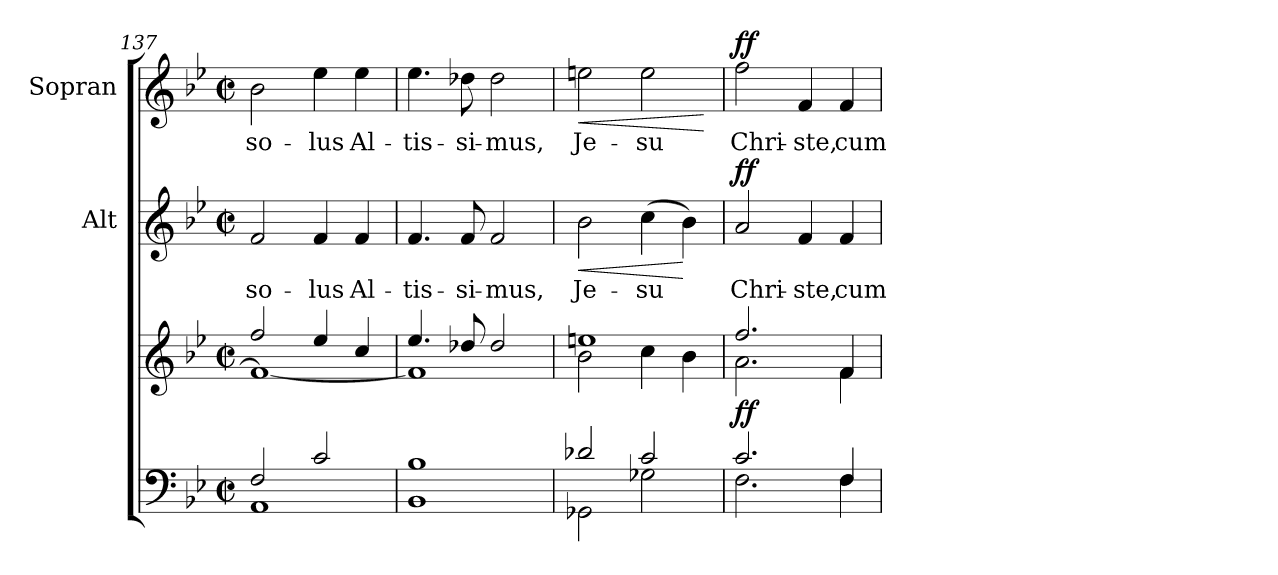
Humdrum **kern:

**kern	**kern	**dynam	**kern	**text	**dynam	**kern	**text	**dynam
*part3	*part3	*part3	*part2	*part2	*part2	*part1	*part1	*part1
*staff4	*staff3	*staff3/4	*staff2	*staff2	*staff2	*staff1	*staff1	*staff1
*	*	*	*I"Alt	*	*	*I"Sopran	*	*
*	*	*	*I'A.	*	*	*I'S.	*	*
*clefF4	*clefG2	*	*clefG2	*	*	*clefG2	*	*
*k[b-e-]	*k[b-e-]	*	*k[b-e-]	*	*	*k[b-e-]	*	*
*B-:	*B-:	*	*B-:	*	*	*B-:	*	*
*M2/2	*M2/2	*	*M2/2	*	*	*M2/2	*	*
*met(c|)	*met(c|)	*	*met(c|)	*	*	*met(c|)	*	*
=137	=137	=137	=137	=137	=137	=137	=137	=137
*^	*^	*	*	*	*	*	*	*
!	!	!	!	!	!	!LO:LY:b	!	!	!LO:LY:b	!
2F/	1AA	2ff/	1f_	.	2f/	so-	.	2b-\	so-	.
!	!	!	!	!	!	!LO:LY:b	!	!	!LO:LY:b	!
2c/	.	4ee-/	.	.	4f/	-lus	.	4ee-\	-lus	.
!	!	!	!	!	!	!LO:LY:b	!	!	!LO:LY:b	!
.	.	4cc/	.	.	4f/	Al-	.	4ee-\	Al-	.
=138	=138	=138	=138	=138	=138	=138	=138	=138	=138	=138
!	!	!	!	!	!	!LO:LY:b	!	!	!LO:LY:b	!
1B-	1BB-	4.ee-/	1f]	.	4.f/	-tis-	.	4.ee-\	-tis-	.
!	!	!	!	!	!	!LO:LY:b	!	!	!LO:LY:b	!
.	.	8dd-X/	.	.	8f/	-si-	.	8dd-X\	-si-	.
!	!	!	!	!	!	!LO:LY:b	!	!	!LO:LY:b	!
.	.	2dd-/	.	.	2f/	-mus,	.	2dd-\	-mus,	.
!!LO:LB:g=z
=139	=139	=139	=139	=139	=139	=139	=139	=139	=139	=139
!	!	!	!	!	!	!LO:LY:b	!LO:HP:b	!	!LO:LY:b	!LO:HP:b
2d-X/	2GG-X\	1een	2b-\	.	2b-\	Je-	<	2een\	Je-	<
!	!	!	!	!	!	!LO:LY:b	!	!	!LO:LY:b	!
2c/	2G-X\	.	4cc\	.	(>4cc\	-su	.	2ee\	-su	.
.	.	.	4b-\	.	4b-\)	.	[	.	.	.
*v	*v	*	*	*	*	*	*	*	*	*
*	*v	*v	*	*	*	*	*	*	*
.	.	.	.	.	.	.	.	[
=140	=140	=140	=140	=140	=140	=140	=140	=140
*^	*^	*	*	*	*	*	*	*
!	!	!	!	!LO:DY:b	!	!LO:LY:b	!LO:DY:a	!	!LO:LY:b	!LO:DY:a
2.c/	2.F\	2.ff/	2.a\	ff	2a/	Chri-	ff	2ff\	Chri-	ff
!	!	!	!	!	!	!LO:LY:b	!	!	!LO:LY:b	!
.	.	.	.	.	4f/	-ste,	.	4f/	-ste,	.
!	!	!	!	!	!	!LO:LY:b	!	!	!LO:LY:b	!
4F/	4F\	4f/	4f\	.	4f/	cum	.	4f/	cum	.
*v	*v	*	*	*	*	*	*	*	*	*
*	*v	*v	*	*	*	*	*	*	*
=	=	=	=	=	=	=	=	=
*-	*-	*-	*-	*-	*-	*-	*-	*-
